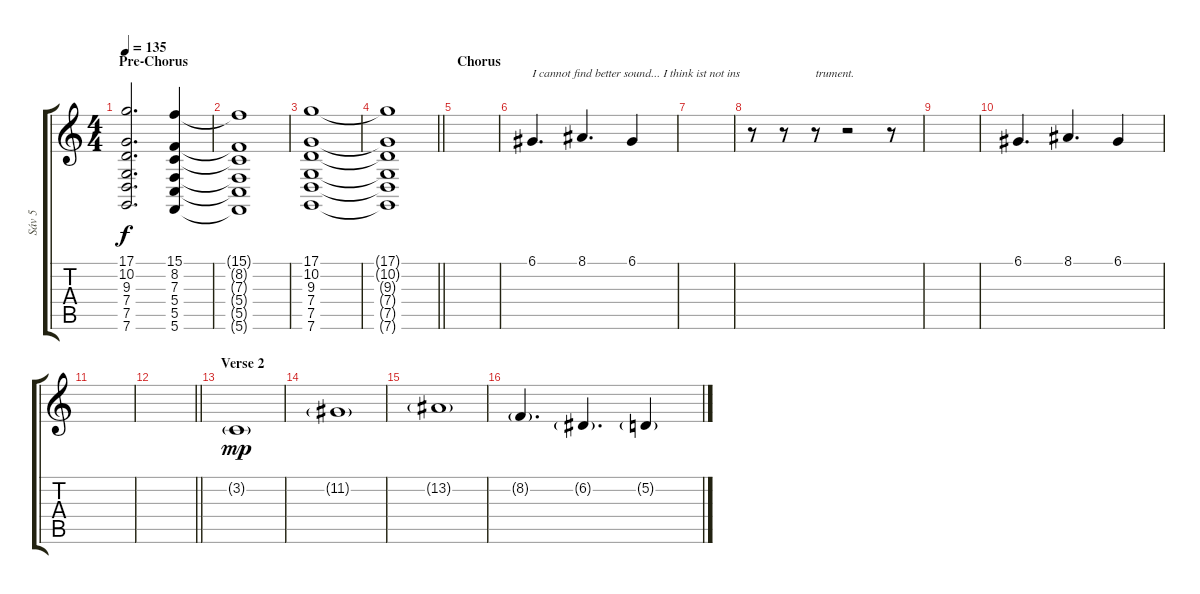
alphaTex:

\track ("Sáv 5" "Sáv 5") {instrument synthstrings1}
\staff {score tabs}
\tuning (D4 A3 F3 C3 G2 C2) {hide}
\ts (4 4)
\section ("" "Pre-Chorus")
\tempo 135
\clef g2
\ks c
(17.1 10.2 9.3 7.4 7.5 7.6).2{d dy f} (15.1 8.2 7.3 5.4 5.5 5.6).4 |
(15.1{t} 8.2{t} 7.3{t} 5.4{t} 5.5{t} 5.6{t}).1 |
(17.1 10.2 9.3 7.4 7.5 7.6).1 |
\barLineRight lightlight
(17.1{t} 10.2{t} 9.3{t} 7.4{t} 7.5{t} 7.6{t}).1 |
\section ("" "Chorus")
|
6.1.4{d txt "I cannot find better sound... I think ist not ins"} 8.1.4{d} 6.1.4 |
|
r.8 r.8 r.8{txt "trument."} r.2 r.8 |
|
6.1.4{d} 8.1.4{d} 6.1.4 |
|
\barLineRight lightlight
|
\section ("" "Verse 2")
3.2{g}.1{dy mp} |
11.2{g}.1 |
13.2{g}.1 |
8.2{g}.4{d} 6.2{g}.4{d} 5.2{g}.4
